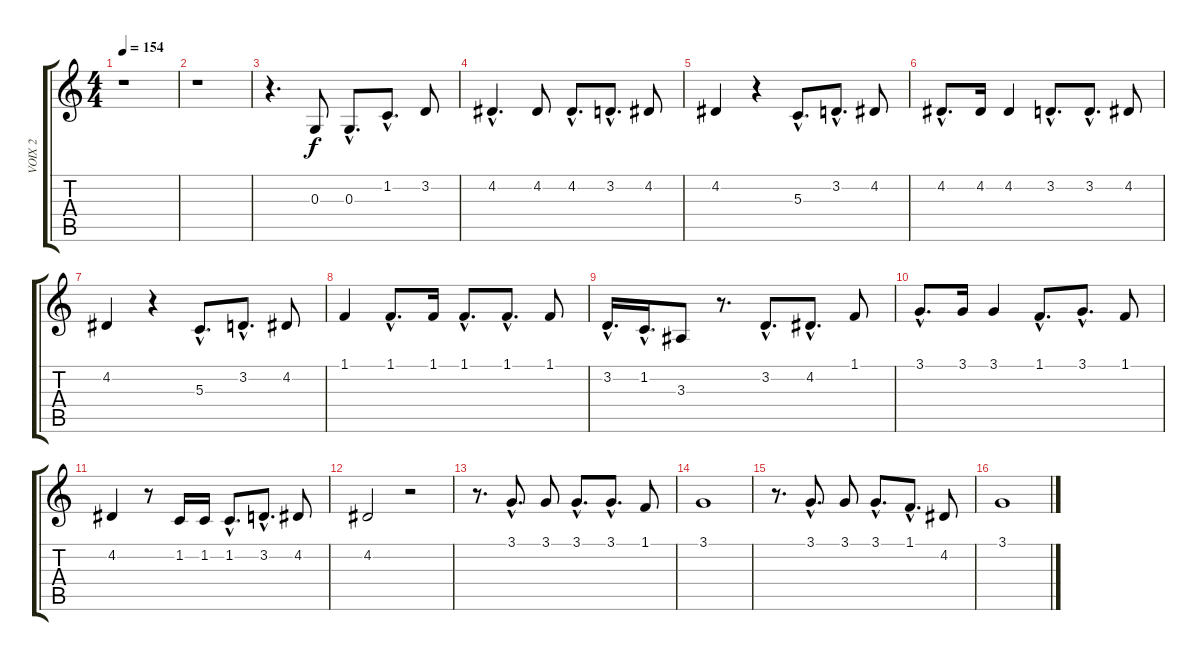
\track ("VOIX 2" "VOIX 2") {instrument voiceoohs}
\staff {score tabs}
\tuning (E4 B3 G3 D3 A2 E2) {hide}
\ts (4 4)
\tempo 154
\clef g2
\ks c
r.1{dy f} |
r.1 |
r.4{d} 0.3.8 0.3{hac}.8{d} 1.2{hac}.8{d} 3.2.8 |
4.2{hac}.4{d} 4.2.8 4.2{hac}.8{d} 3.2{hac}.8{d} 4.2.8 |
4.2.4 r.4 5.3{hac}.8{d} 3.2{hac}.8{d} 4.2.8 |
4.2{hac}.8{d} 4.2.16 4.2.4 3.2{hac}.8{d} 3.2{hac}.8{d} 4.2.8 |
4.2.4 r.4 5.3{hac}.8{d} 3.2{hac}.8{d} 4.2.8 |
1.1.4 1.1{hac}.8{d} 1.1.16 1.1{hac}.8{d} 1.1{hac}.8{d} 1.1.8 |
3.2{hac}.16{d} 1.2{hac}.16{d} 3.3.8 r.8{d} 3.2{hac}.8{d} 4.2{hac}.8{d} 1.1.8 |
3.1{hac}.8{d} 3.1.16 3.1.4 1.1{hac}.8{d} 3.1{hac}.8{d} 1.1.8 |
4.2.4 r.8 1.2.16 1.2.16 1.2{hac}.8{d} 3.2{hac}.8{d} 4.2.8 |
4.2.2 r.2 |
r.8{d} 3.1{hac}.8{d} 3.1.8 3.1{hac}.8{d} 3.1{hac}.8{d} 1.1.8 |
3.1.1 |
r.8{d} 3.1{hac}.8{d} 3.1.8 3.1{hac}.8{d} 1.1{hac}.8{d} 4.2.8 |
3.1.1
